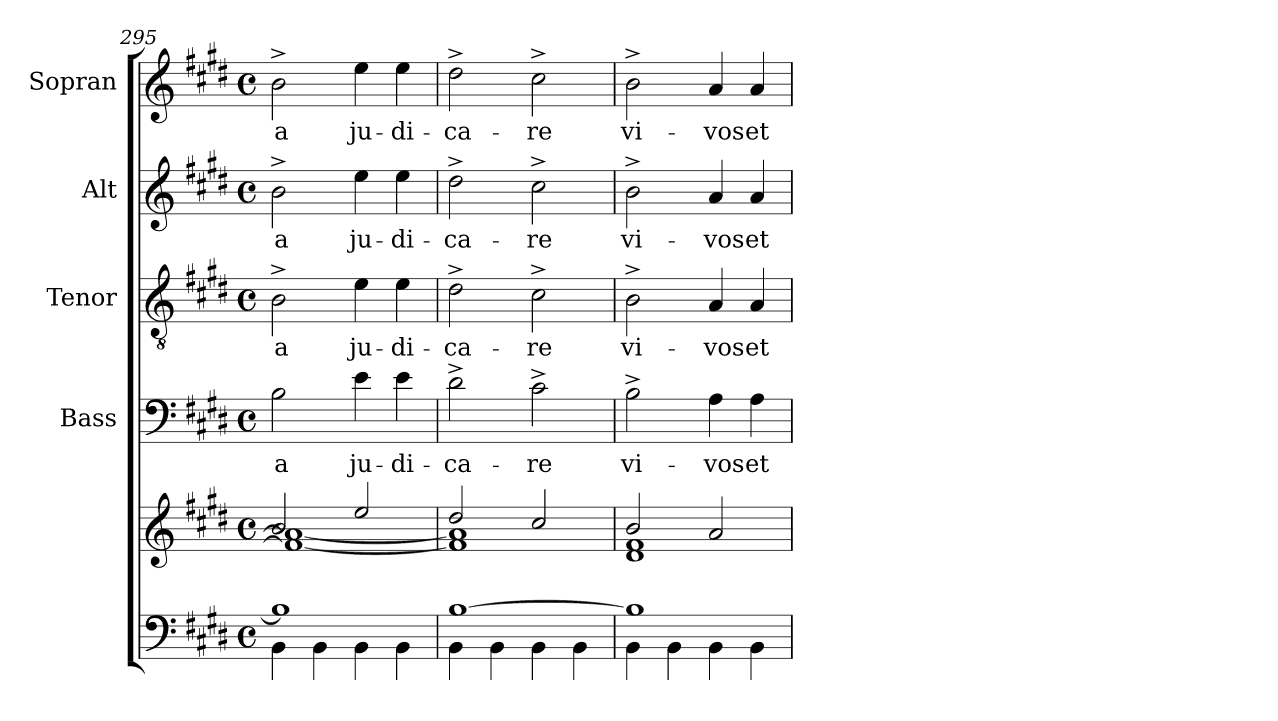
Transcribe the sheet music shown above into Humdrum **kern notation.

**kern	**kern	**kern	**text	**kern	**text	**kern	**text	**kern	**text
*part5	*part5	*part4	*part4	*part3	*part3	*part2	*part2	*part1	*part1
*staff6	*staff5	*staff4	*staff4	*staff3	*staff3	*staff2	*staff2	*staff1	*staff1
*	*	*I"Bass	*	*I"Tenor	*	*I"Alt	*	*I"Sopran	*
*	*	*I'B.	*	*I'T.	*	*I'A.	*	*I'S.	*
*clefF4	*clefG2	*clefF4	*	*clefGv2	*	*clefG2	*	*clefG2	*
*k[f#c#g#d#]	*k[f#c#g#d#]	*k[f#c#g#d#]	*	*k[f#c#g#d#]	*	*k[f#c#g#d#]	*	*k[f#c#g#d#]	*
*E:	*E:	*E:	*	*E:	*	*E:	*	*E:	*
*M4/4	*M4/4	*M4/4	*	*M4/4	*	*M4/4	*	*M4/4	*
*met(c)	*met(c)	*met(c)	*	*met(c)	*	*met(c)	*	*met(c)	*
=295	=295	=295	=295	=295	=295	=295	=295	=295	=295
*^	*^	*	*	*	*	*	*	*	*
!	!	!	!	!	!LO:LY:b	!	!LO:LY:b	!	!LO:LY:b	!	!LO:LY:b
1B]	4BB\	2b/	1f#_ 1a_	2B\	-a	2B^>\	-a	2b^>\	-a	2b^>\	-a
.	4BB\	.	.	.	.	.	.	.	.	.	.
!	!	!	!	!	!LO:LY:b	!	!LO:LY:b	!	!LO:LY:b	!	!LO:LY:b
.	4BB\	2ee/	.	4e\	ju-	4e\	ju-	4ee\	ju-	4ee\	ju-
!	!	!	!	!	!LO:LY:b	!	!LO:LY:b	!	!LO:LY:b	!	!LO:LY:b
.	4BB\	.	.	4e\	-di-	4e\	-di-	4ee\	-di-	4ee\	-di-
!!LO:LB:g=z
=296	=296	=296	=296	=296	=296	=296	=296	=296	=296	=296	=296
!	!	!	!	!	!LO:LY:b	!	!LO:LY:b	!	!LO:LY:b	!	!LO:LY:b
[>1B	4BB\	2dd#/	1f#] 1a]	2d#^>\	-ca-	2d#^>\	-ca-	2dd#^>\	-ca-	2dd#^>\	-ca-
.	4BB\	.	.	.	.	.	.	.	.	.	.
!	!	!	!	!	!LO:LY:b	!	!LO:LY:b	!	!LO:LY:b	!	!LO:LY:b
.	4BB\	2cc#/	.	2c#^>\	-re	2c#^>\	-re	2cc#^>\	-re	2cc#^>\	-re
.	4BB\	.	.	.	.	.	.	.	.	.	.
=297	=297	=297	=297	=297	=297	=297	=297	=297	=297	=297	=297
!	!	!	!	!	!LO:LY:b	!	!LO:LY:b	!	!LO:LY:b	!	!LO:LY:b
1B]	4BB\	2b/	1d# 1f#	2B^>\	vi-	2B^>\	vi-	2b^>\	vi-	2b^>\	vi-
.	4BB\	.	.	.	.	.	.	.	.	.	.
!	!	!	!	!	!LO:LY:b	!	!LO:LY:b	!	!LO:LY:b	!	!LO:LY:b
.	4BB\	2a/	.	4A\	-vos	4A/	-vos	4a/	-vos	4a/	-vos
!	!	!	!	!	!LO:LY:b	!	!LO:LY:b	!	!LO:LY:b	!	!LO:LY:b
.	4BB\	.	.	4A\	et	4A/	et	4a/	et	4a/	et
*v	*v	*	*	*	*	*	*	*	*	*	*
*	*v	*v	*	*	*	*	*	*	*	*
=	=	=	=	=	=	=	=	=	=
*-	*-	*-	*-	*-	*-	*-	*-	*-	*-
